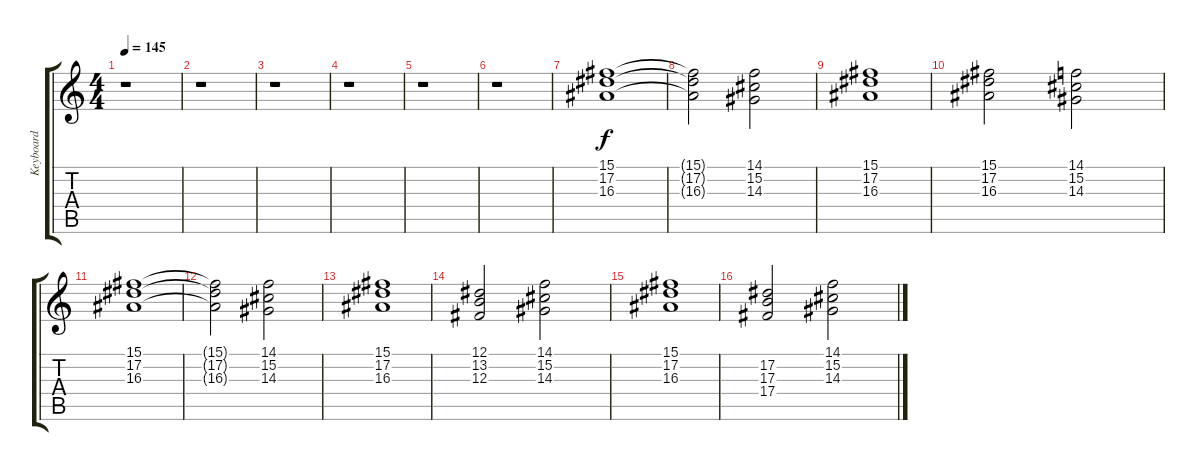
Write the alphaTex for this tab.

\track ("Keyboard" "Keyboard") {instrument synthstrings1}
\staff {score tabs}
\tuning (Eb4 Bb3 Gb3 Db3 Ab2 Eb2) {hide}
\ts (4 4)
\tempo 145
\clef g2
\ks c
r.1{dy f} |
r.1 |
r.1 |
r.1 |
r.1 |
r.1 |
(15.1 17.2 16.3).1 |
(15.1{t} 17.2{t} 16.3{t}).2 (14.1 15.2 14.3).2 |
(15.1 17.2 16.3).1 |
(15.1 17.2 16.3).2 (14.1 15.2 14.3).2 |
(15.1 17.2 16.3).1 |
(15.1{t} 17.2{t} 16.3{t}).2 (14.1 15.2 14.3).2 |
(15.1 17.2 16.3).1 |
(12.1 13.2 12.3).2 (14.1 15.2 14.3).2 |
(15.1 17.2 16.3).1 |
(17.2 17.3 17.4).2 (14.1 15.2 14.3).2
